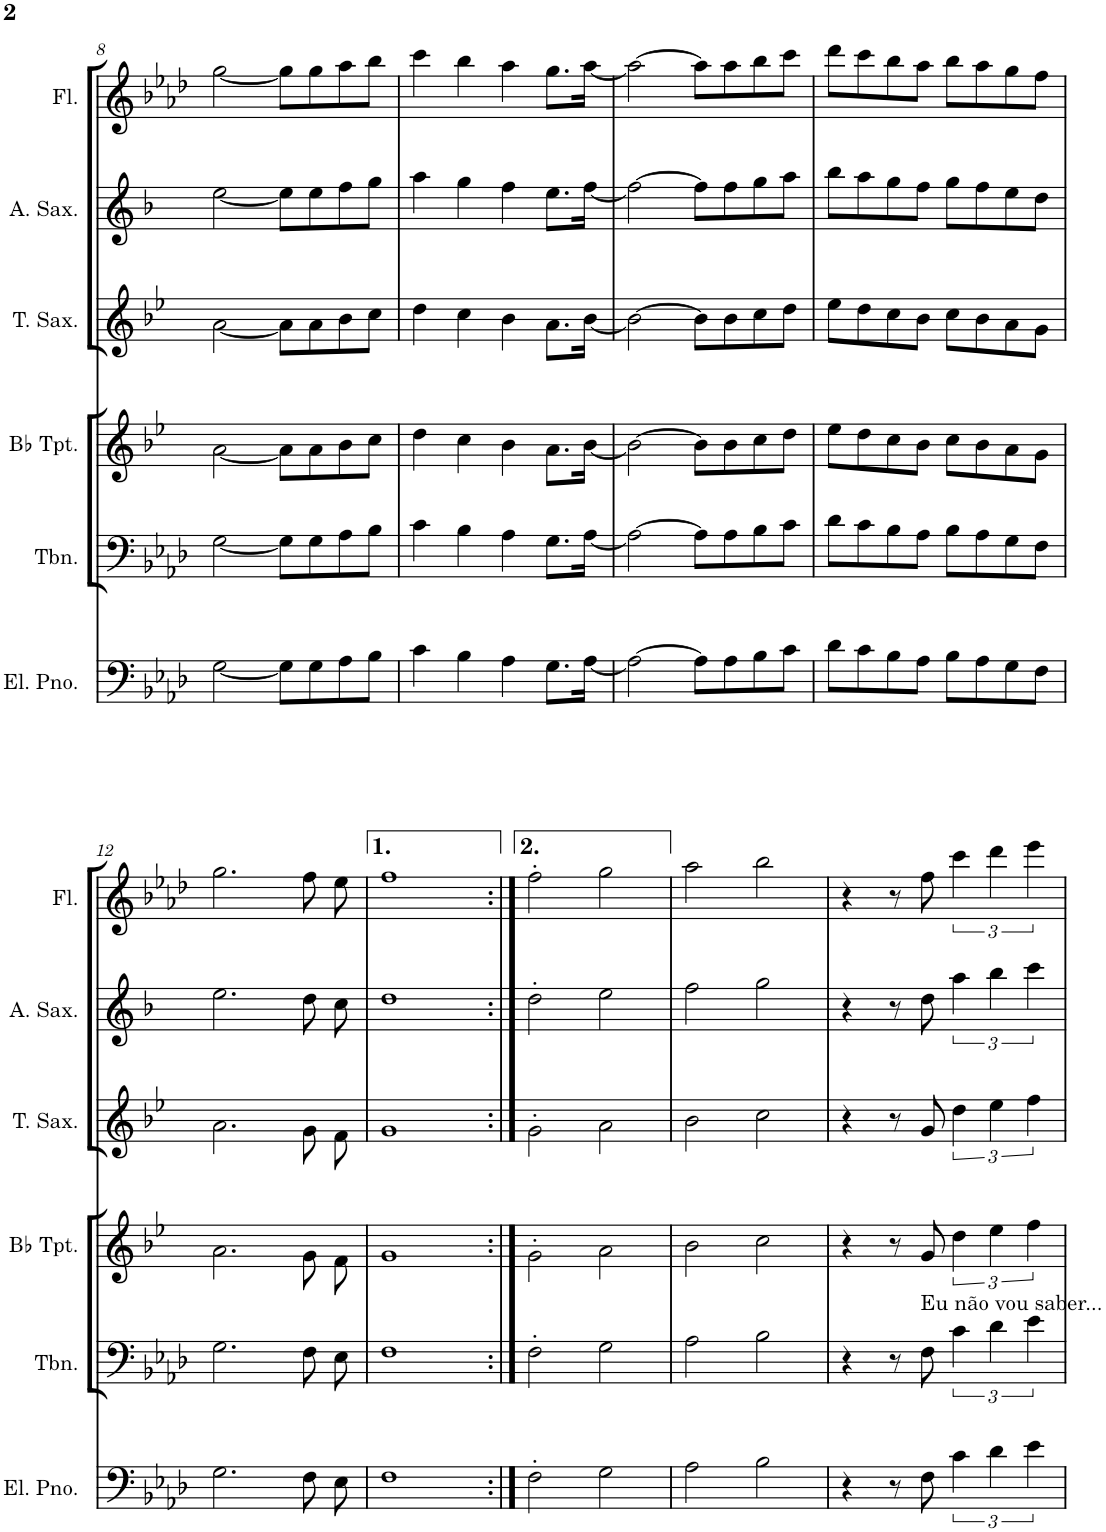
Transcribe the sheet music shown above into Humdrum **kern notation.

**kern	**kern	**kern	**kern	**kern	**kern
*part6	*part5	*part4	*part3	*part2	*part1
*staff6	*staff5	*staff4	*staff3	*staff2	*staff1
*I"Electric Piano	*I"Trombone	*I"Bb Trumpet	*I"Tenor Saxophone	*I"Alto Saxophone	*I"Flute
*I'El. Pno.	*I'Tbn.	*I'Bb Tpt.	*I'T. Sax.	*I'A. Sax.	*I'Fl.
!!LO:PB:g=z
*clefF4	*clefF4	*clefG2	*clefG2	*clefG2	*clefG2
*	*	*Trd1c2	*Trd8c14	*Trd5c9	*
*k[b-e-a-d-]	*k[b-e-a-d-]	*k[b-e-]	*k[b-e-]	*k[b-]	*k[b-e-a-d-]
*M4/4	*M4/4	*M4/4	*M4/4	*M4/4	*M4/4
=8	=8	=8	=8	=8	=8
[<2G\	[<2G\	[<2a\	[<2a\	[<2ee\	[<2gg\
8G\L]	8G\L]	8a\L]	8a\L]	8ee\L]	8gg\L]
8G\	8G\	8a\	8a\	8ee\	8gg\
8A-\	8A-\	8b-\	8b-\	8ff\	8aa-\
8B-\J	8B-\J	8cc\J	8cc\J	8gg\J	8bb-\J
=9	=9	=9	=9	=9	=9
4c\	4c\	4dd\	4dd\	4aa\	4ccc\
4B-\	4B-\	4cc\	4cc\	4gg\	4bb-\
4A-\	4A-\	4b-\	4b-\	4ff\	4aa-\
8.G\L	8.G\L	8.a\L	8.a\L	8.ee\L	8.gg\L
[<16A-\Jk	[<16A-\Jk	[<16b-\Jk	[<16b-\Jk	[<16ff\Jk	[<16aa-\Jk
=10	=10	=10	=10	=10	=10
2A-\_	2A-\_	2b-\_	2b-\_	2ff\_	2aa-\_
8A-\L]	8A-\L]	8b-\L]	8b-\L]	8ff\L]	8aa-\L]
8A-\	8A-\	8b-\	8b-\	8ff\	8aa-\
8B-\	8B-\	8cc\	8cc\	8gg\	8bb-\
8c\J	8c\J	8dd\J	8dd\J	8aa\J	8ccc\J
=11	=11	=11	=11	=11	=11
8d-\L	8d-\L	8ee-\L	8ee-\L	8bb-\L	8ddd-\L
8c\	8c\	8dd\	8dd\	8aa\	8ccc\
8B-\	8B-\	8cc\	8cc\	8gg\	8bb-\
8A-\J	8A-\J	8b-\J	8b-\J	8ff\J	8aa-\J
8B-\L	8B-\L	8cc\L	8cc\L	8gg\L	8bb-\L
8A-\	8A-\	8b-\	8b-\	8ff\	8aa-\
8G\	8G\	8a\	8a\	8ee\	8gg\
8F\J	8F\J	8g\J	8g\J	8dd\J	8ff\J
!!LO:LB:g=z
=12	=12	=12	=12	=12	=12
2.G\	2.G\	2.a\	2.a\	2.ee\	2.gg\
8F\	8F\	8g\	8g\	8dd\	8ff\
8E-\	8E-\	8f\	8f\	8cc\	8ee-\
=13	=13	=13	=13	=13	=13
1F	1F	1g	1g	1dd	1ff
=14:|!	=14:|!	=14:|!	=14:|!	=14:|!	=14:|!
2F'>\	2F'>\	2g'>\	2g'>\	2dd'>\	2ff'>\
2G\	2G\	2a\	2a\	2ee\	2gg\
=15	=15	=15	=15	=15	=15
2A-\	2A-\	2b-\	2b-\	2ff\	2aa-\
2B-\	2B-\	2cc\	2cc\	2gg\	2bb-\
=16	=16	=16	=16	=16	=16
4r	4r	4r	4r	4r	4r
8r	8r	8r	8r	8r	8r
!	!LO:TX:a:t=Eu não vou saber...	!	!	!	!
8F\	8F\	8g/	8g/	8dd\	8ff\
6c\	6c\	6dd\	6dd\	6aa\	6ccc\
6d-\	6d-\	6ee-\	6ee-\	6bb-\	6ddd-\
6e-\	6e-\	6ff\	6ff\	6ccc\	6eee-\
=	=	=	=	=	=
*-	*-	*-	*-	*-	*-
